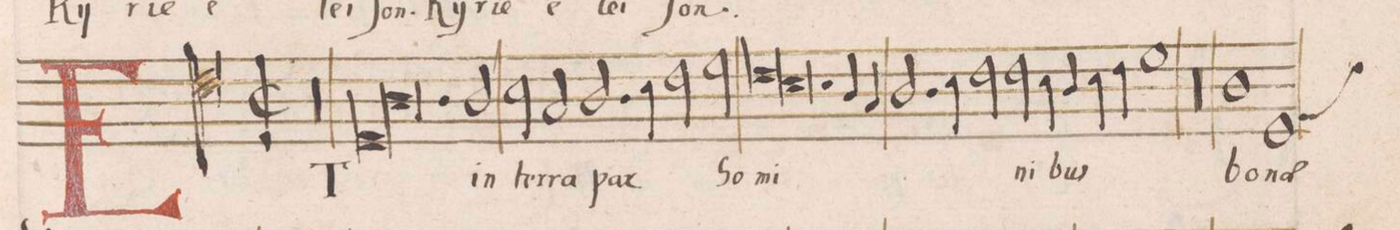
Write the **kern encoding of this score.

**kern	**text
*I"ALTVS	*
*clefC4	*
*k[]	*
*met(C|)	*
*M2/1	*
00r	.
=2-	=2-
=3-	=3-
*lig	*
1D	Et
1.A	.
*Xlig	*
=4-	=4-
2A/	in
*2\right	*
2B\	ter-
2G/	-ra
=5-	=5-
2.A/	pax
4B\	.
2c\	.
2d\	ho-
=6-	=6-
*lig	*
1c	-mi-
1.B	.
*Xlig	*
=7-	=7-
4A/	.
4G/	.
2.A/	.
4B\	.
=8-	=8-
2c\	.
2c\	-ni-
4B\	.
4A/	.
4B\	.
4c\	.
=9-	=9-
1d	-bus
00r	.
=10-	=10-
=11-	=11-
1A	bo-
=12-	=12-
1D	-nae
*custos:E	*
*-	*-
